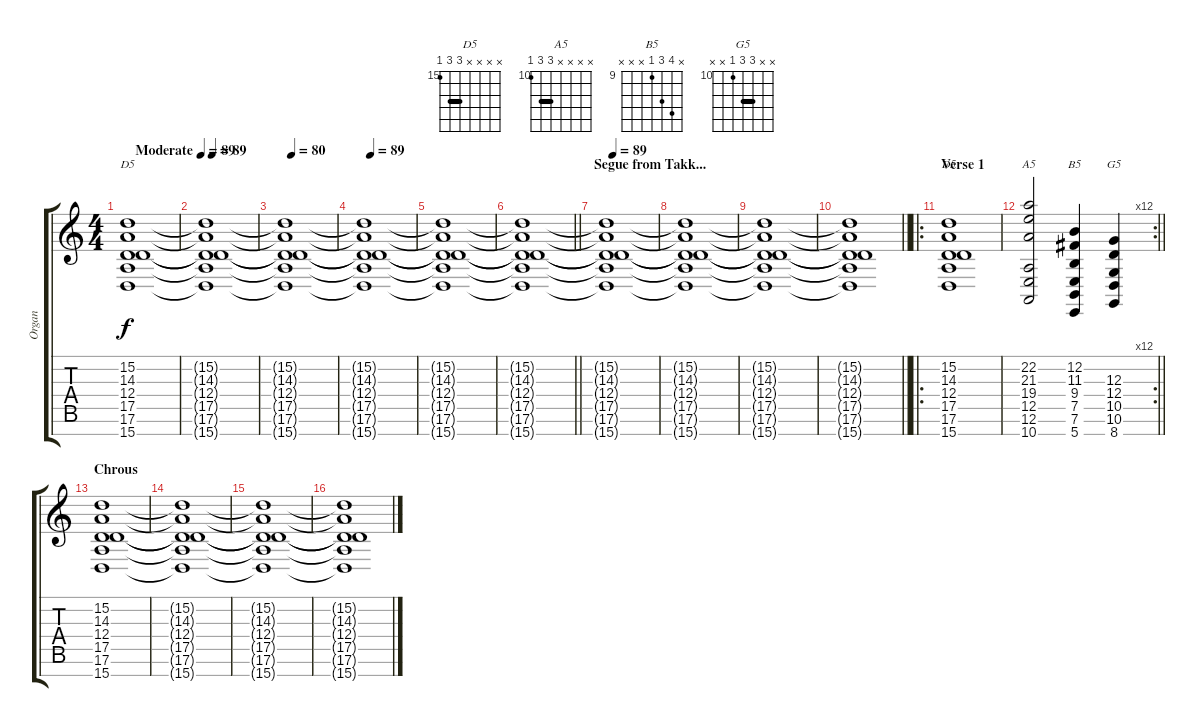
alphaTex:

\track ("Organ" "Organ") {instrument percussiveorgan}
\staff {score tabs}
\tuning (E4 B3 G3 D3 A2 E2 B1) {hide}
\chord ("D5" x 15 14 12 x x x) {firstfret 12}
\chord ("D5" x x x x 17 17 15) {firstfret 15 barre 17}
\chord ("A5" x x x x 12 12 10) {firstfret 10 barre 12}
\chord ("B5" x 12 11 9 x x x) {firstfret 9}
\chord ("G5" x x 12 12 10 x x) {firstfret 10 barre 12}
\ts (4 4)
\tempo (89 "Moderate")
\tempo 81
\tempo (89 "Moderate")
\clef g2
\ks c
(15.2 14.3 12.4 17.5 17.6 15.7).1{ch "D5" dy f instrument percussiveorgan} |
\tempo 89
(15.2{t} 14.3{t} 12.4{t} 17.5{t} 17.6{t} 15.7{t}).1 |
\tempo 80
(15.2{t} 14.3{t} 12.4{t} 17.5{t} 17.6{t} 15.7{t}).1 |
\tempo 89
(15.2{t} 14.3{t} 12.4{t} 17.5{t} 17.6{t} 15.7{t}).1 |
(15.2{t} 14.3{t} 12.4{t} 17.5{t} 17.6{t} 15.7{t}).1 |
\barLineRight lightlight
(15.2{t} 14.3{t} 12.4{t} 17.5{t} 17.6{t} 15.7{t}).1 |
\section ("" "Segue from Takk...")
\tempo 89
(15.2{t} 14.3{t} 12.4{t} 17.5{t} 17.6{t} 15.7{t}).1 |
(15.2{t} 14.3{t} 12.4{t} 17.5{t} 17.6{t} 15.7{t}).1 |
(15.2{t} 14.3{t} 12.4{t} 17.5{t} 17.6{t} 15.7{t}).1 |
\barLineRight lightlight
(15.2{t} 14.3{t} 12.4{t} 17.5{t} 17.6{t} 15.7{t}).1 |
\ro
\section ("" "Verse 1")
(15.2 14.3 12.4 17.5 17.6 15.7).1{ch "D5"} |
\rc 12
\barLineRight lightlight
(22.2 21.3 19.4 12.5 12.6 10.7).2{ch "A5"} (12.2 11.3 9.4 7.5 7.6 5.7).4{ch "B5"} (12.3 12.4 10.5 10.6 8.7).4{ch "G5"} |
\section ("" "Chrous")
(15.2 14.3 12.4 17.5 17.6 15.7).1 |
(15.2{t} 14.3{t} 12.4{t} 17.5{t} 17.6{t} 15.7{t}).1 |
(15.2{t} 14.3{t} 12.4{t} 17.5{t} 17.6{t} 15.7{t}).1 |
(15.2{t} 14.3{t} 12.4{t} 17.5{t} 17.6{t} 15.7{t}).1
